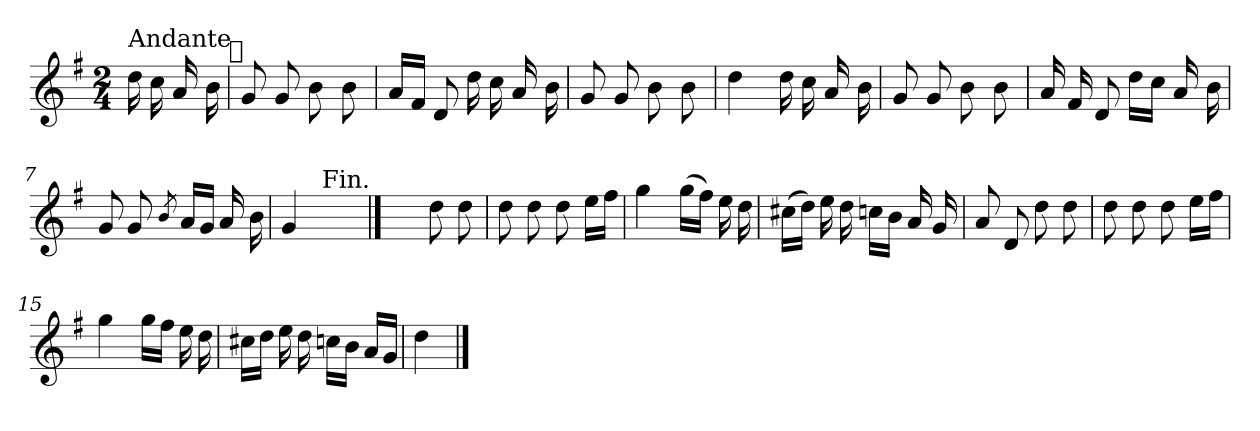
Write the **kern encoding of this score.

**kern
*part1
*staff1
*clefG2
*k[f#]
*G:
*M2/4
=
!LO:TX:a:t=Andante
16dd\
16cc\
16a/
16b\
!LO:TX:a:t=𝄋
=1
8g/
8g/
8b\
8b\
=2
16a/LL
16f#/JJ
8d/
16dd\
16cc\
16a/
16b\
=3
8g/
8g/
8b\
8b\
=4
4dd\
16dd\
16cc\
16a/
16b\
=5
8g/
8g/
8b\
8b\
!!LO:LB:g=z
=6
16a/
16f#/
8d/
16dd\LL
16cc\JJ
16a/
16b\
=7
8g/
8g/
8qb/
16a/LL
16g/JJ
16a/
16b\
=8
4g/
4ryy
!LO:TX:a:rj:t=Fin.
==9
4ryy
8dd\
8dd\
=10
8dd\
8dd\
8dd\
16ee\LL
16ff#\JJ
=11
4gg\
(>16gg\LL
16ff#\JJ)
16ee\
16dd\
!!LO:LB:g=z
=12
(>16cc#X\LL
16dd\JJ)
16ee\
16dd\
16ccn\LL
16b\JJ
16a/
16g/
=13
8a/
8d/
8dd\
8dd\
=14
8dd\
8dd\
8dd\
16ee\LL
16ff#\JJ
=15
4gg\
16gg\LL
16ff#\JJ
16ee\
16dd\
=16
16cc#X\LL
16dd\JJ
16ee\
16dd\
16ccn\LL
16b\JJ
16a/LL
16g/JJ
=17
4dd\
==
*-
